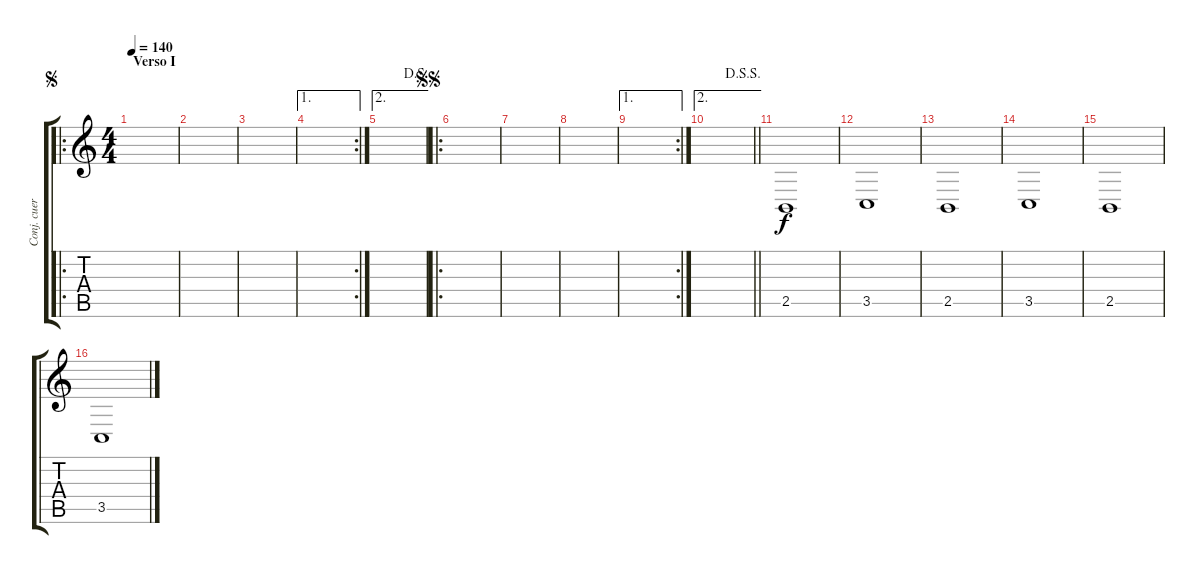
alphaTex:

\track ("Conj. cuerdas" "Conj. cuer") {instrument stringensemble2}
\staff {score tabs}
\tuning (E4 B3 G3 D3 A2 D2) {hide}
\ro
\ts (4 4)
\section ("" "Verso I")
\jump segno
\tempo 140
\clef g2
\ks c
|
|
|
\ae 1
\rc 2
|
\ae 2
\jump dalsegno
|
\ro
\jump segnosegno
|
|
|
\ae 1
\rc 2
|
\ae 2
\jump dalsegnosegno
\barLineRight lightlight
|
2.5.1 |
3.5.1 |
2.5.1 |
3.5.1 |
2.5.1 |
3.5.1
